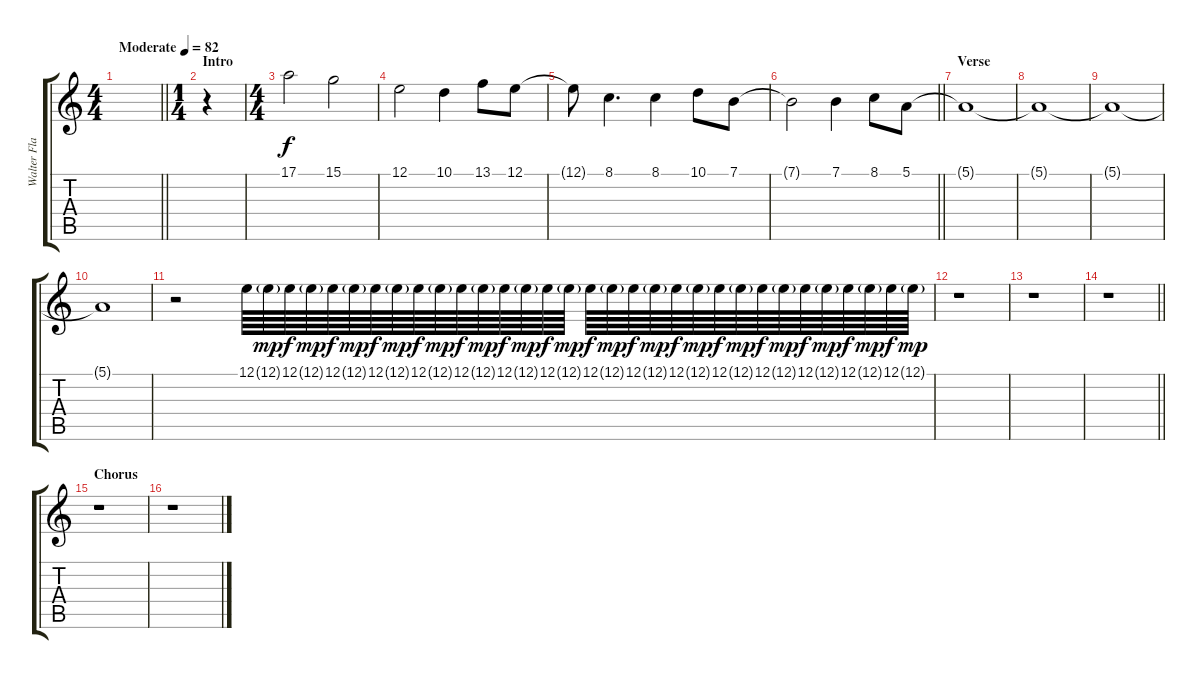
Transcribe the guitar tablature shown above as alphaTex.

\track ("Walter Flakus (Keyboard)" "Walter Fla") {instrument lead2sawtooth}
\staff {score tabs}
\tuning (E4 B3 G3 D3 A2 D2) {hide}
\ts (4 4)
\tempo (82 "Moderate")
\clef g2
\barLineRight lightlight
\ks c
|
\ts (1 4)
\section ("" "Intro")
r.4 |
\ts (4 4)
17.1.2{volume 9 instrument stringensemble1} 15.1.2 |
12.1.2 10.1.4 13.1.8 12.1.8 |
12.1{t}.8 8.1.4{d} 8.1.4 10.1.8 7.1.8 |
\barLineRight lightlight
7.1{t}.2 7.1.4 8.1.8 5.1.8 |
\section ("" "Verse")
5.1{t}.1{volume 0} |
5.1{t}.1 |
5.1{t}.1 |
5.1{t}.1 |
r.2{volume 11 balance 16 instrument lead2sawtooth} 12.1.64{volume 8 balance 0} 12.1{g}.64{dy mp} 12.1.64{dy f} 12.1{g}.64{dy mp} 12.1.64{dy f} 12.1{g}.64{dy mp} 12.1.64{dy f} 12.1{g}.64{dy mp} 12.1.64{dy f} 12.1{g}.64{dy mp} 12.1.64{dy f} 12.1{g}.64{dy mp} 12.1.64{dy f} 12.1{g}.64{dy mp} 12.1.64{dy f} 12.1{g}.64{dy mp} 12.1.64{dy f} 12.1{g}.64{dy mp} 12.1.64{dy f} 12.1{g}.64{dy mp} 12.1.64{dy f} 12.1{g}.64{dy mp} 12.1.64{dy f} 12.1{g}.64{dy mp} 12.1.64{dy f} 12.1{g}.64{dy mp} 12.1.64{dy f} 12.1{g}.64{dy mp} 12.1.64{dy f} 12.1{g}.64{dy mp} 12.1.64{dy f} 12.1{g}.64{dy mp} |
r.1 |
r.1 |
\barLineRight lightlight
r.1 |
\section ("" "Chorus")
r.1 |
r.1
